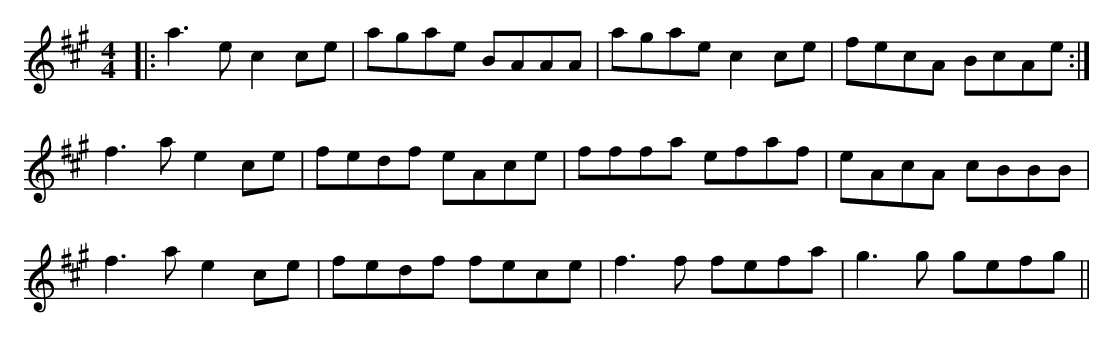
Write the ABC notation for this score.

X:1
M:4/4
K:A
|:a3 e c2 ce|agae BAAA|agae c2 ce|fecA BcAe:|
f3 a e2ce|fedf eAce|fffa efaf|eAcA cBBB|
f3 a e2 ce|fedf fece|f3 f fefa|g3 g gefg||
